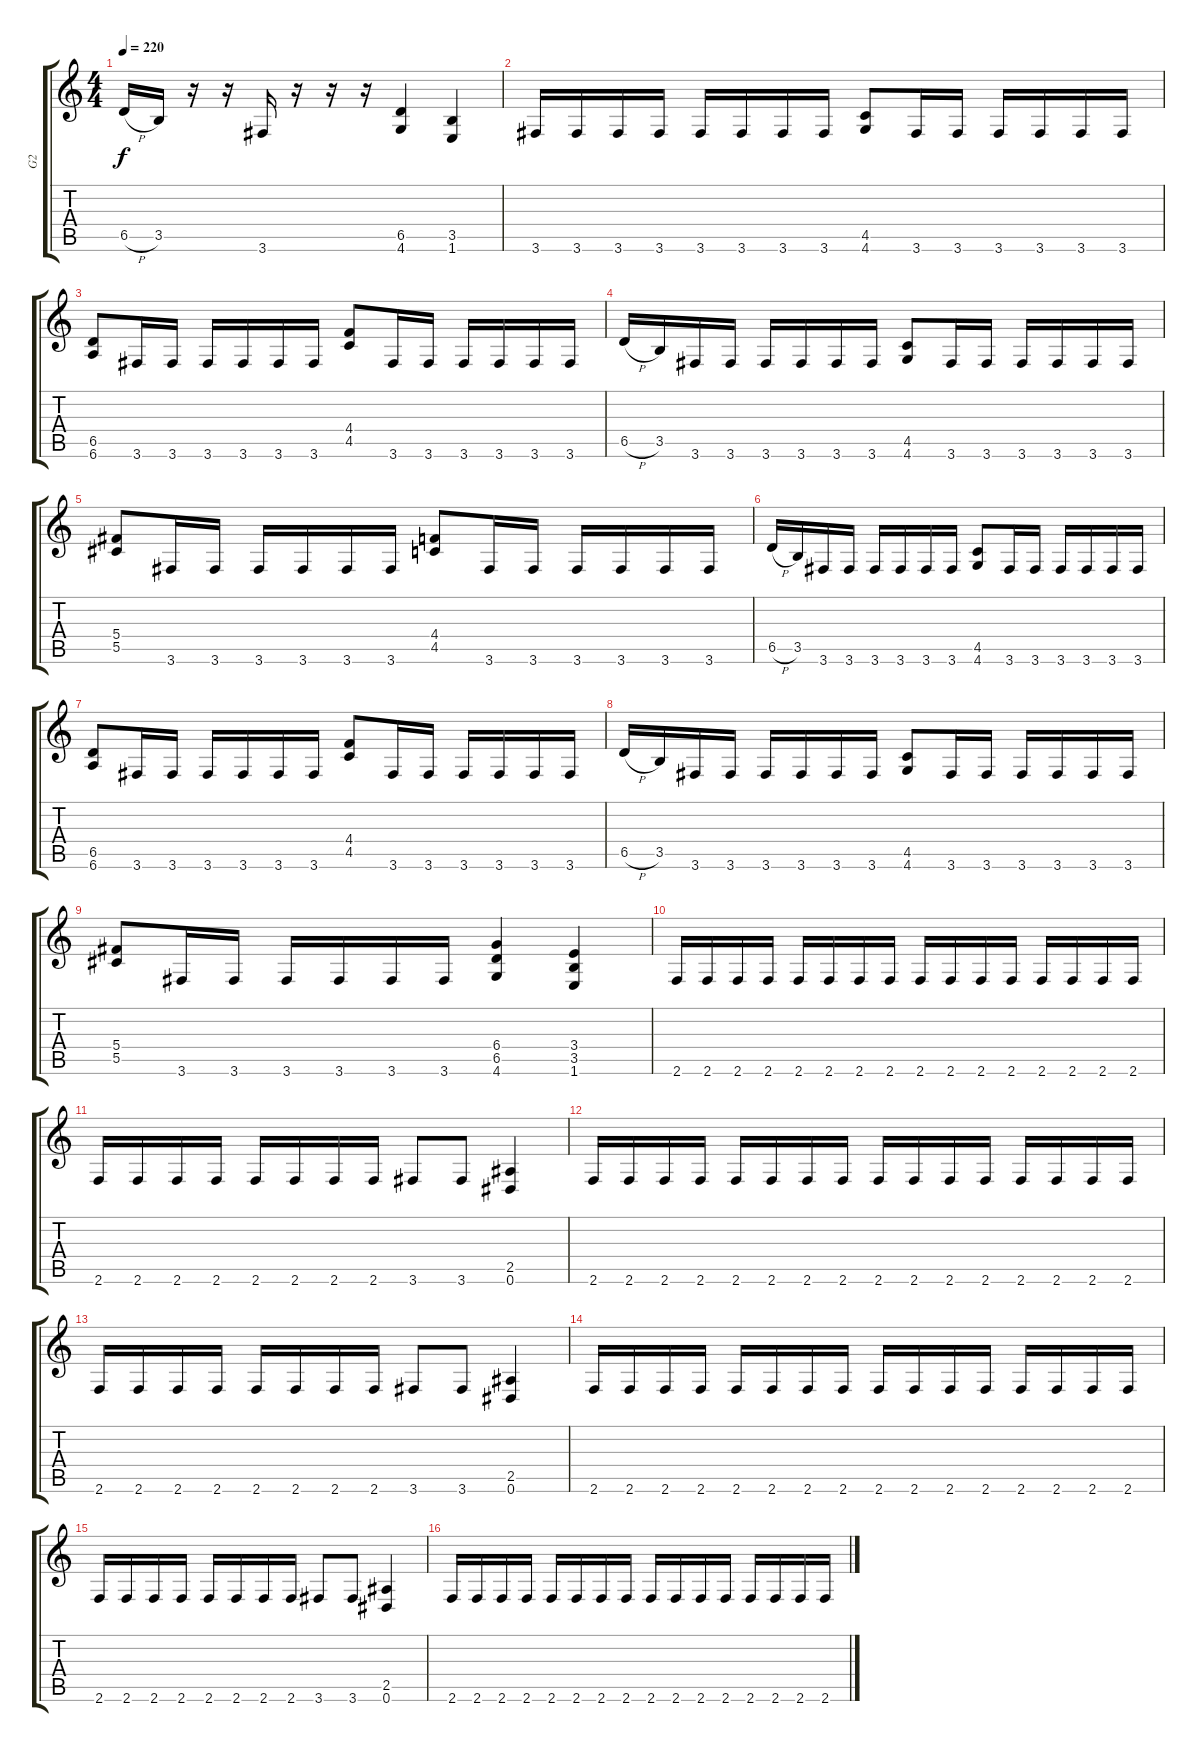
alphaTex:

\track ("G2" "G2") {instrument distortionguitar}
\staff {score tabs}
\tuning (Eb4 Bb3 Gb3 Db3 Ab2 Eb2) {hide}
\ts (4 4)
\tempo 220
\clef g2
\ks c
6.5{h}.16{dy f} 3.5.16 r.16 r.16 3.6.16 r.16 r.16 r.16 (6.5 4.6).4 (3.5 1.6).4 |
3.6.16 3.6.16 3.6.16 3.6.16 3.6.16 3.6.16 3.6.16 3.6.16 (4.5 4.6).8 3.6.16 3.6.16 3.6.16 3.6.16 3.6.16 3.6.16 |
(6.5 6.6).8 3.6.16 3.6.16 3.6.16 3.6.16 3.6.16 3.6.16 (4.4 4.5).8 3.6.16 3.6.16 3.6.16 3.6.16 3.6.16 3.6.16 |
6.5{h}.16 3.5.16 3.6.16 3.6.16 3.6.16 3.6.16 3.6.16 3.6.16 (4.5 4.6).8 3.6.16 3.6.16 3.6.16 3.6.16 3.6.16 3.6.16 |
(5.4 5.5).8 3.6.16 3.6.16 3.6.16 3.6.16 3.6.16 3.6.16 (4.4 4.5).8 3.6.16 3.6.16 3.6.16 3.6.16 3.6.16 3.6.16 |
6.5{h}.16 3.5.16 3.6.16 3.6.16 3.6.16 3.6.16 3.6.16 3.6.16 (4.5 4.6).8 3.6.16 3.6.16 3.6.16 3.6.16 3.6.16 3.6.16 |
(6.5 6.6).8 3.6.16 3.6.16 3.6.16 3.6.16 3.6.16 3.6.16 (4.4 4.5).8 3.6.16 3.6.16 3.6.16 3.6.16 3.6.16 3.6.16 |
6.5{h}.16 3.5.16 3.6.16 3.6.16 3.6.16 3.6.16 3.6.16 3.6.16 (4.5 4.6).8 3.6.16 3.6.16 3.6.16 3.6.16 3.6.16 3.6.16 |
(5.4 5.5).8 3.6.16 3.6.16 3.6.16 3.6.16 3.6.16 3.6.16 (6.4 6.5 4.6).4 (3.4 3.5 1.6).4 |
2.6.16 2.6.16 2.6.16 2.6.16 2.6.16 2.6.16 2.6.16 2.6.16 2.6.16 2.6.16 2.6.16 2.6.16 2.6.16 2.6.16 2.6.16 2.6.16 |
2.6.16 2.6.16 2.6.16 2.6.16 2.6.16 2.6.16 2.6.16 2.6.16 3.6.8 3.6.8 (2.5 0.6).4 |
2.6.16 2.6.16 2.6.16 2.6.16 2.6.16 2.6.16 2.6.16 2.6.16 2.6.16 2.6.16 2.6.16 2.6.16 2.6.16 2.6.16 2.6.16 2.6.16 |
2.6.16 2.6.16 2.6.16 2.6.16 2.6.16 2.6.16 2.6.16 2.6.16 3.6.8 3.6.8 (2.5 0.6).4 |
2.6.16 2.6.16 2.6.16 2.6.16 2.6.16 2.6.16 2.6.16 2.6.16 2.6.16 2.6.16 2.6.16 2.6.16 2.6.16 2.6.16 2.6.16 2.6.16 |
2.6.16 2.6.16 2.6.16 2.6.16 2.6.16 2.6.16 2.6.16 2.6.16 3.6.8 3.6.8 (2.5 0.6).4 |
2.6.16 2.6.16 2.6.16 2.6.16 2.6.16 2.6.16 2.6.16 2.6.16 2.6.16 2.6.16 2.6.16 2.6.16 2.6.16 2.6.16 2.6.16 2.6.16
